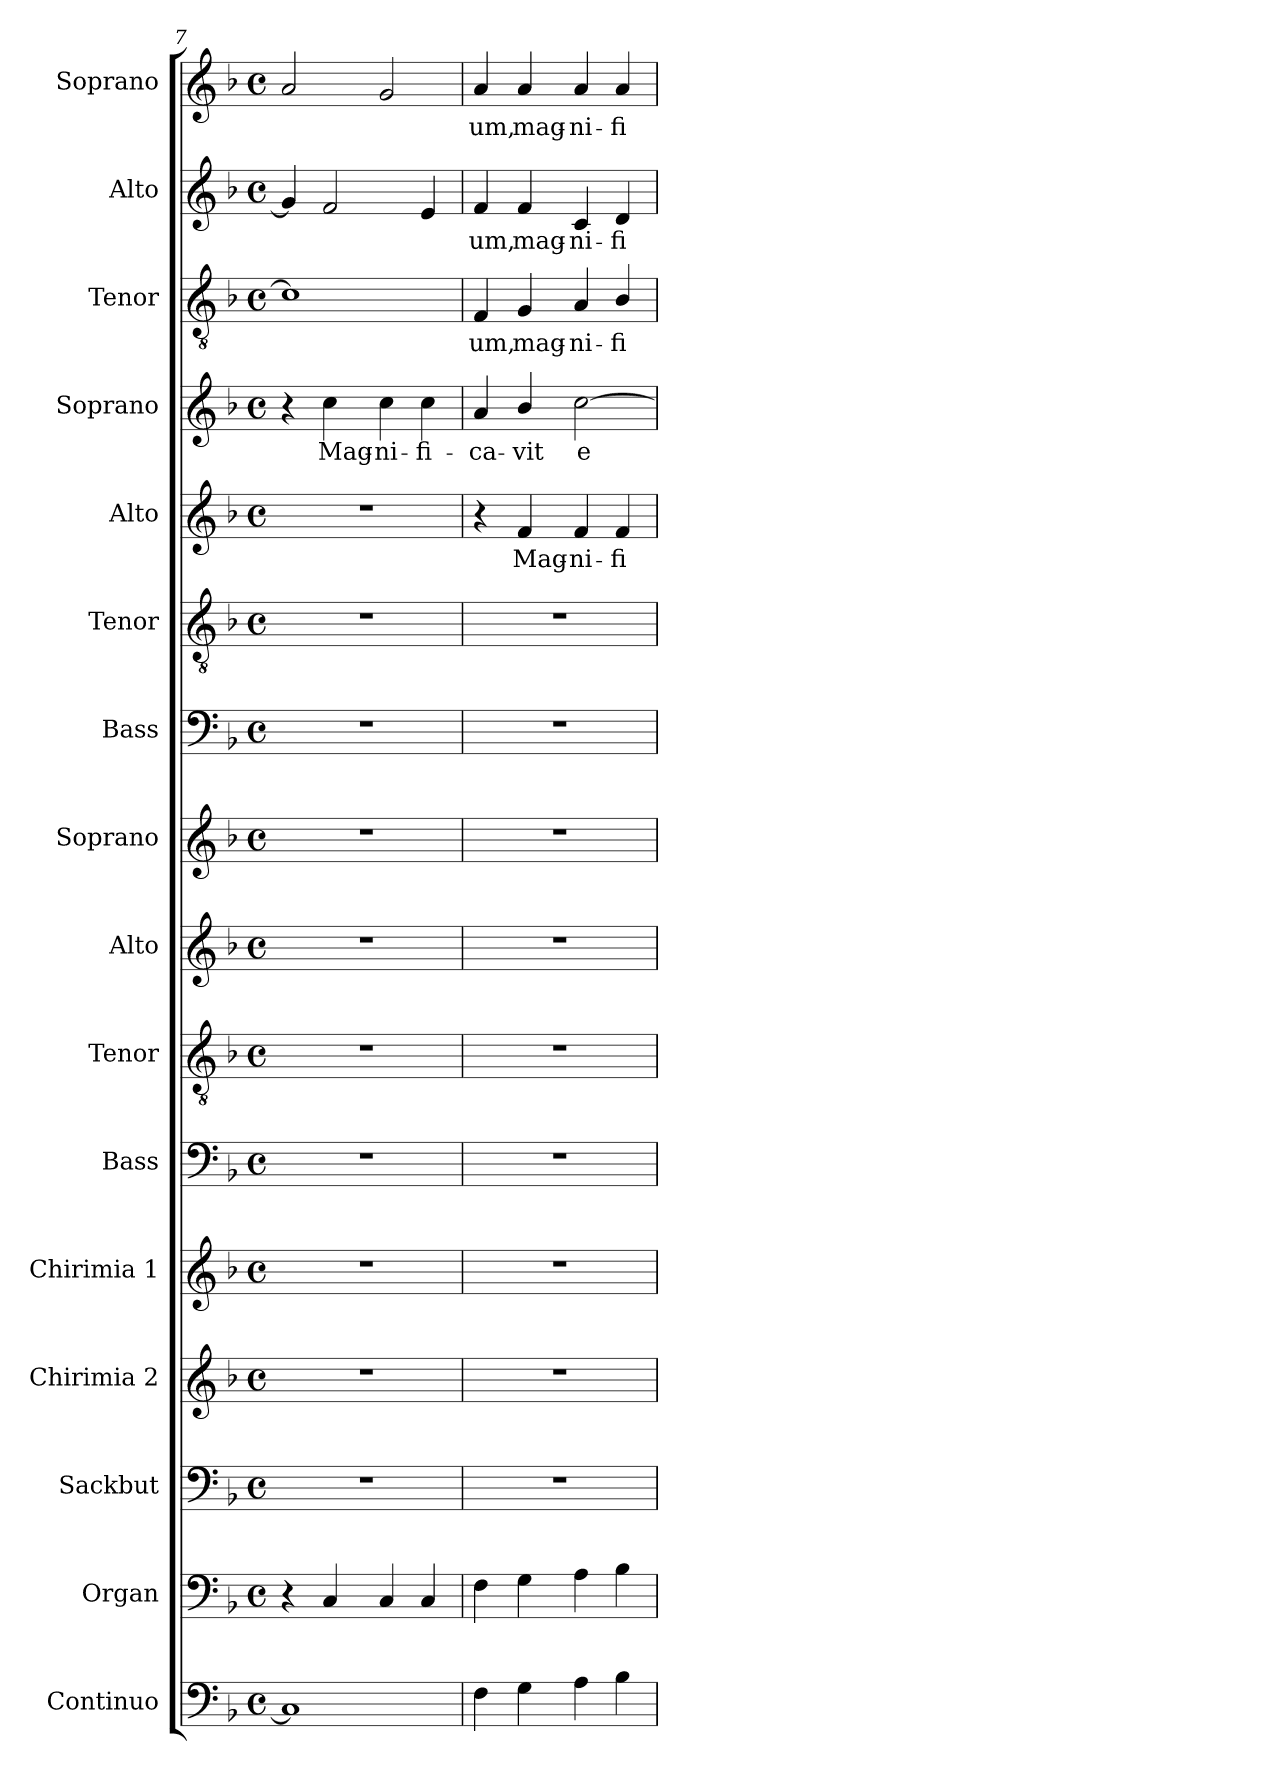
**kern	**kern	**kern	**kern	**kern	**kern	**kern	**kern	**kern	**kern	**kern	**kern	**text	**kern	**text	**kern	**text	**kern	**text	**kern	**text
*part16	*part15	*part14	*part13	*part12	*part11	*part10	*part9	*part8	*part7	*part6	*part5	*part5	*part4	*part4	*part3	*part3	*part2	*part2	*part1	*part1
*staff16	*staff15	*staff14	*staff13	*staff12	*staff11	*staff10	*staff9	*staff8	*staff7	*staff6	*staff5	*staff5	*staff4	*staff4	*staff3	*staff3	*staff2	*staff2	*staff1	*staff1
*I"Continuo	*I"Organ	*I"Sackbut	*I"Chirimia 2	*I"Chirimia 1	*I"Bass	*I"Tenor	*I"Alto	*I"Soprano	*I"Bass	*I"Tenor	*I"Alto	*	*I"Soprano	*	*I"Tenor	*	*I"Alto	*	*I"Soprano	*
*I'Cont.	*I'Org.	*I'Sbt.	*I'Chi.	*I'Chi.	*I'B.	*I'T.	*I'A.	*I'S.	*I'B.	*I'T.	*I'A.	*	*I'S.	*	*I'T.	*	*I'A.	*	*I'S.	*
*clefF4	*clefF4	*clefF4	*clefG2	*clefG2	*clefF4	*clefGv2	*clefG2	*clefG2	*clefF4	*clefGv2	*clefG2	*	*clefG2	*	*clefGv2	*	*clefG2	*	*clefG2	*
*	*	*	*	*	*	*ITrd7c12	*	*	*	*ITrd7c12	*	*	*	*	*ITrd7c12	*	*	*	*	*
*k[b-]	*k[b-]	*k[b-]	*k[b-]	*k[b-]	*k[b-]	*k[b-]	*k[b-]	*k[b-]	*k[b-]	*k[b-]	*k[b-]	*	*k[b-]	*	*k[b-]	*	*k[b-]	*	*k[b-]	*
*F:	*F:	*F:	*F:	*F:	*F:	*F:	*F:	*F:	*F:	*F:	*F:	*	*F:	*	*F:	*	*F:	*	*F:	*
*M4/4	*M4/4	*M4/4	*M4/4	*M4/4	*M4/4	*M4/4	*M4/4	*M4/4	*M4/4	*M4/4	*M4/4	*	*M4/4	*	*M4/4	*	*M4/4	*	*M4/4	*
*met(c)	*met(c)	*met(c)	*met(c)	*met(c)	*met(c)	*met(c)	*met(c)	*met(c)	*met(c)	*met(c)	*met(c)	*	*met(c)	*	*met(c)	*	*met(c)	*	*met(c)	*
=7	=7	=7	=7	=7	=7	=7	=7	=7	=7	=7	=7	=7	=7	=7	=7	=7	=7	=7	=7	=7
1Ci]	4r	1r	1r	1r	1r	1r	1r	1r	1r	1r	1r	.	4r	.	1Ci]	.	4gi/]	.	2ai/	.
!	!	!	!	!	!	!	!	!	!	!	!	!	!	!LO:LY:b:color=#000000	!	!	!	!	!	!
.	4Ci/	.	.	.	.	.	.	.	.	.	.	.	4cci\	Mag-	.	.	2fi/	.	.	.
!	!	!	!	!	!	!	!	!	!	!	!	!	!	!LO:LY:b:color=#000000	!	!	!	!	!	!
.	4Ci/	.	.	.	.	.	.	.	.	.	.	.	4cci\	-ni-	.	.	.	.	2gi/	.
!	!	!	!	!	!	!	!	!	!	!	!	!	!	!LO:LY:b:color=#000000	!	!	!	!	!	!
.	4Ci/	.	.	.	.	.	.	.	.	.	.	.	4cci\	-fi-	.	.	4ei/	.	.	.
=8	=8	=8	=8	=8	=8	=8	=8	=8	=8	=8	=8	=8	=8	=8	=8	=8	=8	=8	=8	=8
!	!	!	!	!	!	!	!	!	!	!	!	!	!	!LO:LY:b:color=#000000	!	!	!	!	!	!
!	!	!	!	!	!	!	!	!	!	!	!	!	!	!	!	!LO:LY:b:color=#000000	!	!	!	!
!	!	!	!	!	!	!	!	!	!	!	!	!	!	!	!	!	!	!LO:LY:b:color=#000000	!	!
!	!	!	!	!	!	!	!	!	!	!	!	!	!	!	!	!	!	!	!	!LO:LY:b:color=#000000
4Fi\	4Fi\	1r	1r	1r	1r	1r	1r	1r	1r	1r	4r	.	4ai/	-ca-	4FFi/	-um,	4fi/	-um,	4ai/	-um,
!	!	!	!	!	!	!	!	!	!	!	!	!LO:LY:b:color=#000000	!	!	!	!	!	!	!	!
!	!	!	!	!	!	!	!	!	!	!	!	!	!	!LO:LY:b:color=#000000	!	!	!	!	!	!
!	!	!	!	!	!	!	!	!	!	!	!	!	!	!	!	!LO:LY:b:color=#000000	!	!	!	!
!	!	!	!	!	!	!	!	!	!	!	!	!	!	!	!	!	!	!LO:LY:b:color=#000000	!	!
!	!	!	!	!	!	!	!	!	!	!	!	!	!	!	!	!	!	!	!	!LO:LY:b:color=#000000
4Gi\	4Gi\	.	.	.	.	.	.	.	.	.	4fi/	Mag-	4b-i/	-vit	4GGi/	mag-	4fi/	mag-	4ai/	mag-
!	!	!	!	!	!	!	!	!	!	!	!	!LO:LY:b:color=#000000	!	!	!	!	!	!	!	!
!	!	!	!	!	!	!	!	!	!	!	!	!	!	!LO:LY:b:color=#000000	!	!	!	!	!	!
!	!	!	!	!	!	!	!	!	!	!	!	!	!	!	!	!LO:LY:b:color=#000000	!	!	!	!
!	!	!	!	!	!	!	!	!	!	!	!	!	!	!	!	!	!	!LO:LY:b:color=#000000	!	!
!	!	!	!	!	!	!	!	!	!	!	!	!	!	!	!	!	!	!	!	!LO:LY:b:color=#000000
4Ai\	4Ai\	.	.	.	.	.	.	.	.	.	4fi/	-ni-	[2cci\	e-	4AAi/	-ni-	4ci/	-ni-	4ai/	-ni-
!	!	!	!	!	!	!	!	!	!	!	!	!LO:LY:b:color=#000000	!	!	!	!	!	!	!	!
!	!	!	!	!	!	!	!	!	!	!	!	!	!	!	!	!LO:LY:b:color=#000000	!	!	!	!
!	!	!	!	!	!	!	!	!	!	!	!	!	!	!	!	!	!	!LO:LY:b:color=#000000	!	!
!	!	!	!	!	!	!	!	!	!	!	!	!	!	!	!	!	!	!	!	!LO:LY:b:color=#000000
4B-i\	4B-i\	.	.	.	.	.	.	.	.	.	4fi/	-fi-	.	.	4BB-i/	-fi-	4di/	-fi-	4ai/	-fi-
=	=	=	=	=	=	=	=	=	=	=	=	=	=	=	=	=	=	=	=	=
*-	*-	*-	*-	*-	*-	*-	*-	*-	*-	*-	*-	*-	*-	*-	*-	*-	*-	*-	*-	*-
